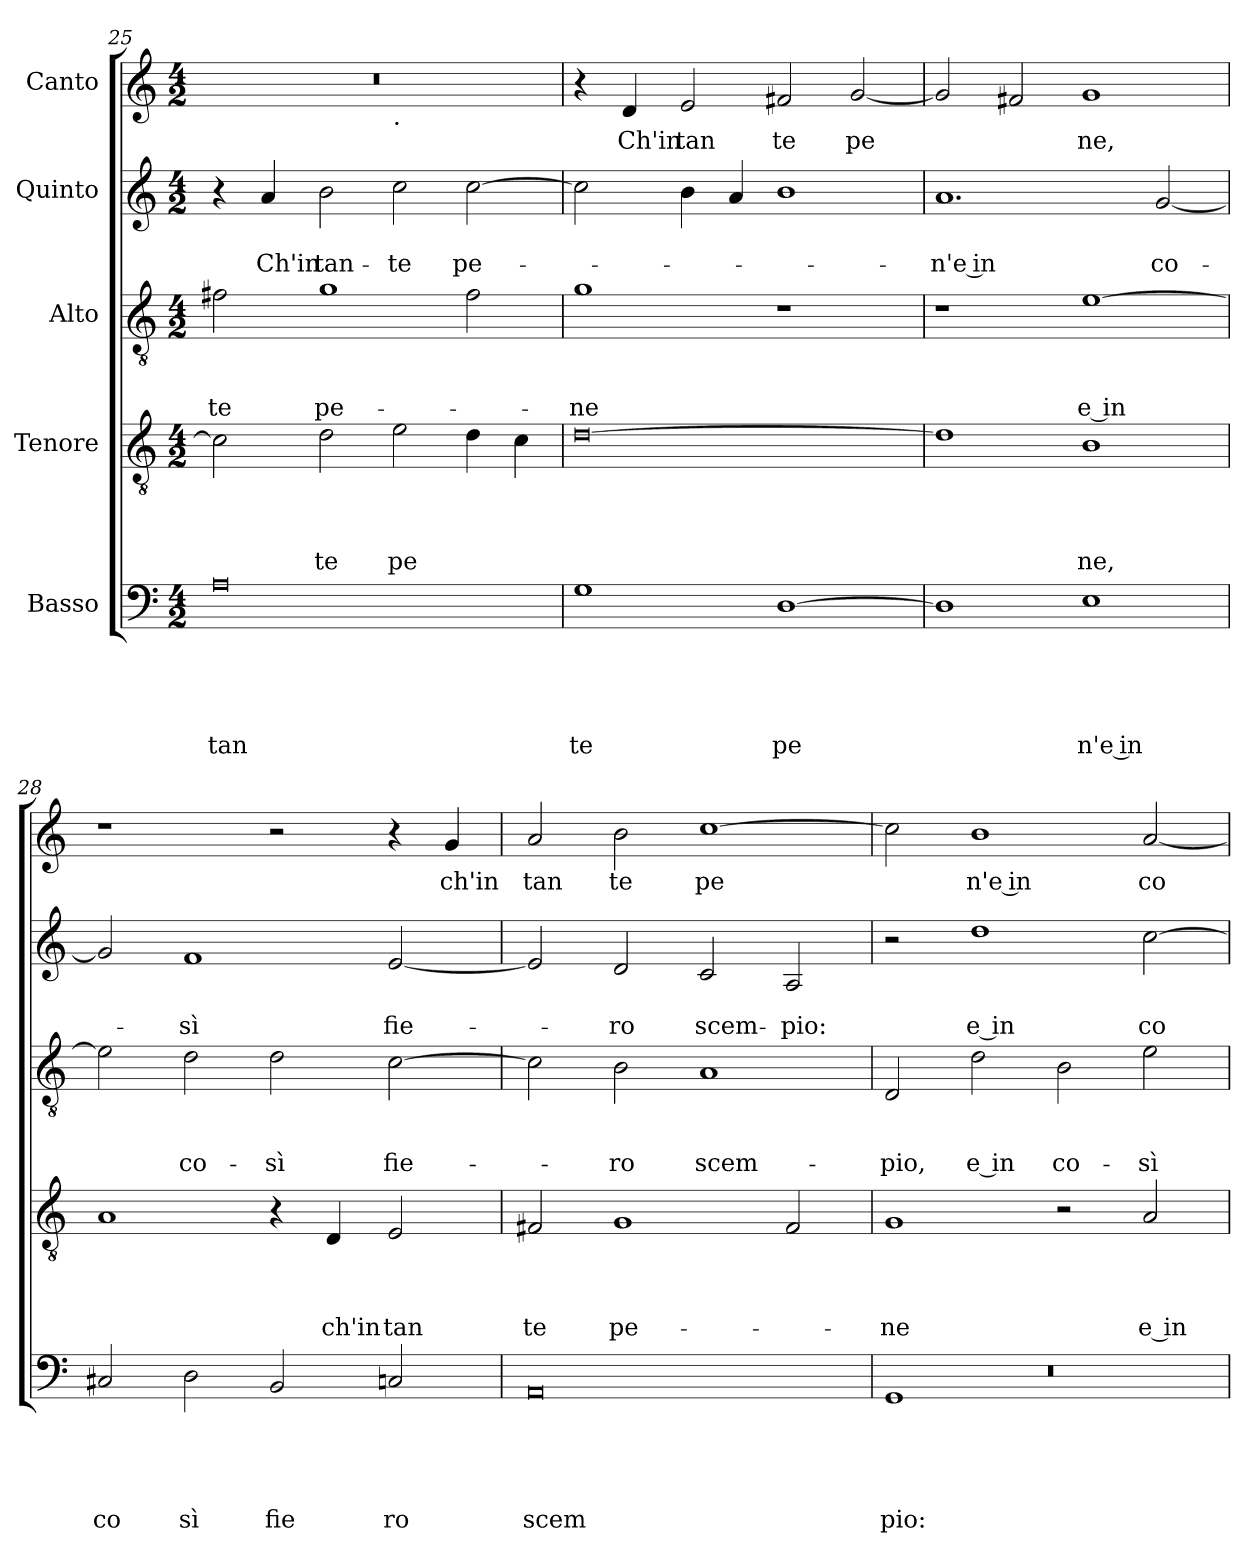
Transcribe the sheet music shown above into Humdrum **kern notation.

**kern	**text	**text	**text	**text	**text	**kern	**text	**text	**text	**text	**kern	**text	**text	**text	**kern	**text	**text	**kern	**text
*part5	*part5	*part5	*part5	*part5	*part5	*part4	*part4	*part4	*part4	*part4	*part3	*part3	*part3	*part3	*part2	*part2	*part2	*part1	*part1
*staff5	*staff5	*staff5	*staff5	*staff5	*staff5	*staff4	*staff4	*staff4	*staff4	*staff4	*staff3	*staff3	*staff3	*staff3	*staff2	*staff2	*staff2	*staff1	*staff1
*I"Basso	*	*	*	*	*	*I"Tenore	*	*	*	*	*I"Alto	*	*	*	*I"Quinto	*	*	*I"Canto	*
*clefF4	*	*	*	*	*	*clefGv2	*	*	*	*	*clefGv2	*	*	*	*clefG2	*	*	*clefG2	*
*k[]	*	*	*	*	*	*k[]	*	*	*	*	*k[]	*	*	*	*k[]	*	*	*k[]	*
*C:	*	*	*	*	*	*C:	*	*	*	*	*C:	*	*	*	*C:	*	*	*C:	*
*M4/2	*	*	*	*	*	*M4/2	*	*	*	*	*M4/2	*	*	*	*M4/2	*	*	*M4/2	*
=25	=25	=25	=25	=25	=25	=25	=25	=25	=25	=25	=25	=25	=25	=25	=25	=25	=25	=25	=25
!	!	!	!	!	!LO:LY:b	!	!	!	!	!	!	!	!	!LO:LY:b	!	!	!	!	!
*	*	*	*	*	*	*	*	*	*	*	*	*	*	*	*	*	*	*^	*
0A	.	.	.	.	tan	2c\]	.	.	.	.	2f#X\	.	.	-te	4r	.	.	0r	1ryy	.
!	!	!	!	!	!	!	!	!	!	!	!	!	!	!	!	!	!LO:LY:b	!	!	!
.	.	.	.	.	.	.	.	.	.	.	.	.	.	.	4a/	.	Ch'in	.	.	.
!	!	!	!	!	!	!	!	!	!	!LO:LY:b	!	!	!	!LO:LY:b	!	!	!LO:LY:b	!	!	!
.	.	.	.	.	.	2d\	.	.	.	te	1g	.	.	pe-	2b\	.	tan-	.	.	.
!	!	!	!	!	!	!	!	!	!	!	!	!	!	!	!	!	!	!	!LO:TX:b:t=.	!
!	!	!	!	!	!	!	!	!	!	!LO:LY:b	!	!	!	!	!	!	!LO:LY:b	!	!	!
.	.	.	.	.	.	2e\	.	.	.	pe	.	.	.	.	2cc\	.	-te	.	1ryy	.
!	!	!	!	!	!	!	!	!	!	!	!	!	!	!	!	!	!LO:LY:b	!	!	!
.	.	.	.	.	.	4d\	.	.	.	.	2f#\	.	.	.	[>2cc\	.	pe-	.	.	.
.	.	.	.	.	.	4c\	.	.	.	.	.	.	.	.	.	.	.	.	.	.
=26	=26	=26	=26	=26	=26	=26	=26	=26	=26	=26	=26	=26	=26	=26	=26	=26	=26	=26	=26	=26
!	!	!	!	!	!LO:LY:b	!	!	!	!	!	!	!	!	!LO:LY:b	!	!	!	!	!	!
*	*	*	*	*	*	*	*	*	*	*	*	*	*	*	*	*	*	*v	*v	*
1G	.	.	.	.	te	[>0d	.	.	.	.	1g	.	.	-ne	2cc\]	.	.	4r	.
!	!	!	!	!	!	!	!	!	!	!	!	!	!	!	!	!	!	!	!LO:LY:b
.	.	.	.	.	.	.	.	.	.	.	.	.	.	.	.	.	.	4d/	Ch'in
!	!	!	!	!	!	!	!	!	!	!	!	!	!	!	!	!	!	!	!LO:LY:b
.	.	.	.	.	.	.	.	.	.	.	.	.	.	.	4b\	.	.	2e/	tan
.	.	.	.	.	.	.	.	.	.	.	.	.	.	.	4a/	.	.	.	.
!	!	!	!	!	!LO:LY:b	!	!	!	!	!	!	!	!	!	!	!	!	!	!LO:LY:b
[>1D	.	.	.	.	pe	.	.	.	.	.	1r	.	.	.	1b	.	.	2f#X/	te
!	!	!	!	!	!	!	!	!	!	!	!	!	!	!	!	!	!	!	!LO:LY:b
.	.	.	.	.	.	.	.	.	.	.	.	.	.	.	.	.	.	[<2g/	pe
=27	=27	=27	=27	=27	=27	=27	=27	=27	=27	=27	=27	=27	=27	=27	=27	=27	=27	=27	=27
!	!	!	!	!	!	!	!	!	!	!	!	!	!	!	!	!	!LO:LY:b:rj	!	!
1D]	.	.	.	.	.	1d]	.	.	.	.	1r	.	.	.	1.a	.	-n'e in	2g/]	.
.	.	.	.	.	.	.	.	.	.	.	.	.	.	.	.	.	.	2f#X/	.
!	!	!	!	!	!LO:LY:b:rj	!	!	!	!	!LO:LY:b	!	!	!	!LO:LY:b:rj	!	!	!	!	!LO:LY:b
1E	.	.	.	.	n'e in	1B	.	.	.	ne,	[>1e	.	.	e in	.	.	.	1g	ne,
!	!	!	!	!	!	!	!	!	!	!	!	!	!	!	!	!	!LO:LY:b	!	!
.	.	.	.	.	.	.	.	.	.	.	.	.	.	.	[<2g/	.	co-	.	.
=28	=28	=28	=28	=28	=28	=28	=28	=28	=28	=28	=28	=28	=28	=28	=28	=28	=28	=28	=28
!	!	!	!	!	!LO:LY:b	!	!	!	!	!	!	!	!	!	!	!	!	!	!
2C#X/	.	.	.	.	co	1A	.	.	.	.	2e\]	.	.	.	2g/]	.	.	1r	.
!	!	!	!	!	!LO:LY:b	!	!	!	!	!	!	!	!	!LO:LY:b	!	!	!LO:LY:b	!	!
2D\	.	.	.	.	sì	.	.	.	.	.	2d\	.	.	co-	1f	.	-sì	.	.
!	!	!	!	!	!LO:LY:b	!	!	!	!	!	!	!	!	!LO:LY:b	!	!	!	!	!
2BB/	.	.	.	.	fie	4r	.	.	.	.	2d\	.	.	-sì	.	.	.	2r	.
!	!	!	!	!	!	!	!	!	!	!LO:LY:b	!	!	!	!	!	!	!	!	!
.	.	.	.	.	.	4D/	.	.	.	ch'in	.	.	.	.	.	.	.	.	.
!	!	!	!	!	!LO:LY:b	!	!	!	!	!LO:LY:b	!	!	!	!LO:LY:b	!	!	!LO:LY:b	!	!
2Cn/	.	.	.	.	ro	2E/	.	.	.	tan	[<2c\	.	.	fie-	[<2e/	.	fie-	4r	.
!	!	!	!	!	!	!	!	!	!	!	!	!	!	!	!	!	!	!	!LO:LY:b
.	.	.	.	.	.	.	.	.	.	.	.	.	.	.	.	.	.	4g/	ch'in
!!LO:LB:g=z
=29	=29	=29	=29	=29	=29	=29	=29	=29	=29	=29	=29	=29	=29	=29	=29	=29	=29	=29	=29
!	!	!	!	!	!LO:LY:b	!	!	!	!	!LO:LY:b	!	!	!	!	!	!	!	!	!LO:LY:b
0AA	.	.	.	.	scem	2F#X/	.	.	.	te	2c\]	.	.	.	2e/]	.	.	2a/	tan
!	!	!	!	!	!	!	!	!	!	!LO:LY:b	!	!	!	!LO:LY:b	!	!	!LO:LY:b	!	!LO:LY:b
.	.	.	.	.	.	1G	.	.	.	pe-	2B\	.	.	-ro	2d/	.	-ro	2b\	te
!	!	!	!	!	!	!	!	!	!	!	!	!	!	!LO:LY:b	!	!	!LO:LY:b	!	!LO:LY:b
.	.	.	.	.	.	.	.	.	.	.	1A	.	.	scem-	2c/	.	scem-	[>1cc	pe
!	!	!	!	!	!	!	!	!	!	!	!	!	!	!	!	!	!LO:LY:b	!	!
.	.	.	.	.	.	2F#/	.	.	.	.	.	.	.	.	2A/	.	-pio:	.	.
=30	=30	=30	=30	=30	=30	=30	=30	=30	=30	=30	=30	=30	=30	=30	=30	=30	=30	=30	=30
*^	*	*	*	*	*	*	*	*	*	*	*	*	*	*	*	*	*	*	*
*	*^	*	*	*	*	*	*	*	*	*	*	*	*	*	*	*	*	*	*	*
!	!	!LO:N:vis=1	!	!	!	!	!LO:LY:b	!	!	!	!	!LO:LY:b	!	!	!	!LO:LY:b	!	!	!	!	!
0ryy	1GG	0r	.	.	.	.	pio:	1G	.	.	.	-ne	2D/	.	.	-pio,	2r	.	.	2cc\]	.
!	!	!	!	!	!	!	!	!	!	!	!	!	!	!	!	!LO:LY:b:rj	!	!	!LO:LY:b:rj	!	!LO:LY:b:rj
.	.	.	.	.	.	.	.	.	.	.	.	.	2d\	.	.	e in	1dd	.	e in	1b	n'e in
!	!	!	!	!	!	!	!	!	!	!	!	!	!	!	!	!LO:LY:b	!	!	!	!	!
.	1ryy	.	.	.	.	.	.	2r	.	.	.	.	2B\	.	.	co-	.	.	.	.	.
!	!	!	!	!	!	!	!	!	!	!	!	!LO:LY:b:rj	!	!	!	!LO:LY:b	!	!	!LO:LY:b	!	!LO:LY:b
.	.	.	.	.	.	.	.	2A/	.	.	.	e in	2e\	.	.	-sì	[>2cc\	.	co-	[<2a/	co
*v	*v	*v	*	*	*	*	*	*	*	*	*	*	*	*	*	*	*	*	*	*	*
=	=	=	=	=	=	=	=	=	=	=	=	=	=	=	=	=	=	=	=
*-	*-	*-	*-	*-	*-	*-	*-	*-	*-	*-	*-	*-	*-	*-	*-	*-	*-	*-	*-
